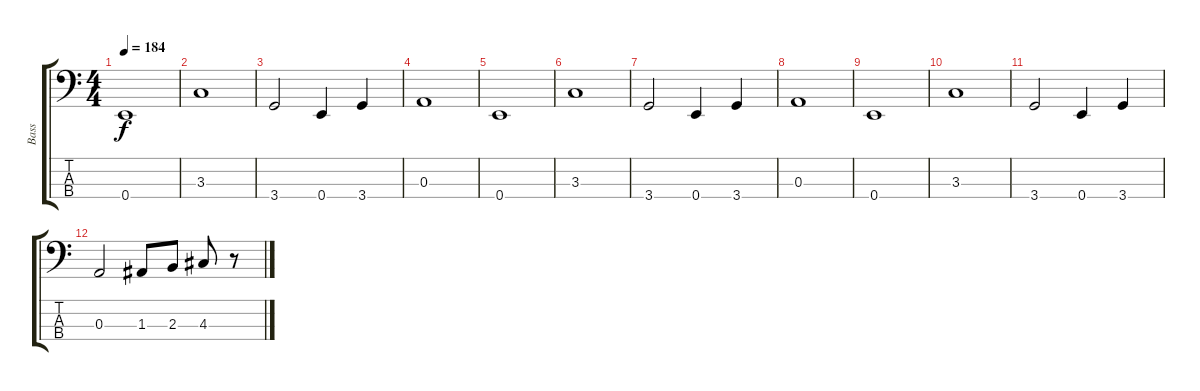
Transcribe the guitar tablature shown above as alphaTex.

\track ("Bass" "Bass") {instrument electricbasspick}
\staff {score tabs}
\tuning (G2 D2 A1 E1) {hide}
\ts (4 4)
\tempo 184
\clef f4
\ks c
0.4.1{dy f} |
3.3.1 |
3.4.2 0.4.4 3.4.4 |
0.3.1 |
0.4.1 |
3.3.1 |
3.4.2 0.4.4 3.4.4 |
0.3.1 |
0.4.1 |
3.3.1 |
3.4.2 0.4.4 3.4.4 |
0.3.2 1.3.8 2.3.8 4.3.8 r.8
